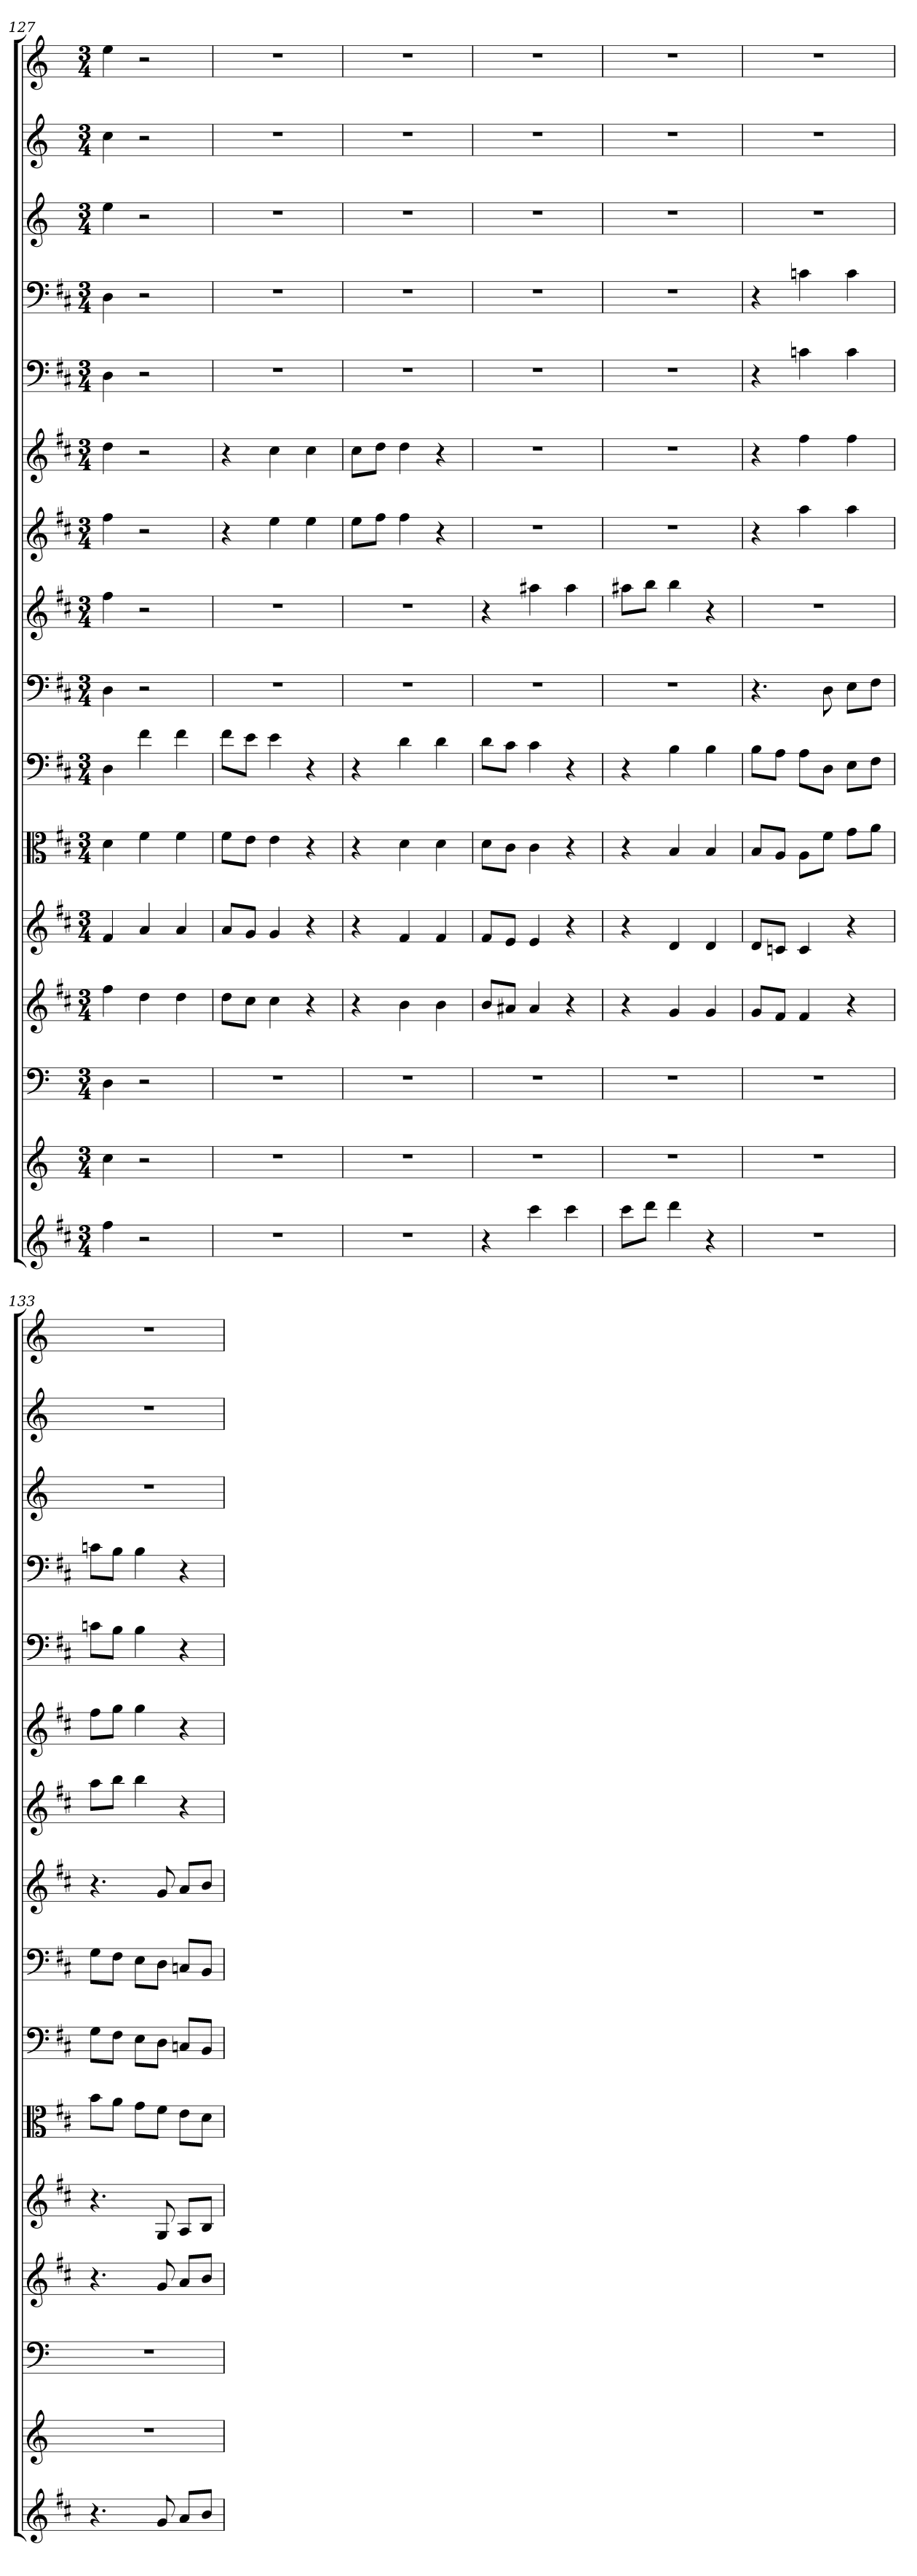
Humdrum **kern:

**kern	**kern	**kern	**kern	**kern	**kern	**kern	**kern	**kern	**kern	**kern	**kern	**kern	**kern	**kern	**kern
*part16	*part15	*part14	*part13	*part12	*part11	*part10	*part9	*part8	*part7	*part6	*part5	*part4	*part3	*part2	*part1
*staff16	*staff15	*staff14	*staff13	*staff12	*staff11	*staff10	*staff9	*staff8	*staff7	*staff6	*staff5	*staff4	*staff3	*staff2	*staff1
*	*	*clefF4	*	*	*clefC3	*clefF4	*clefF4	*	*	*	*clefF4	*clefF4	*	*	*
*k[f#c#]	*k[]	*k[]	*k[f#c#]	*k[f#c#]	*k[f#c#]	*k[f#c#]	*k[f#c#]	*k[f#c#]	*k[f#c#]	*k[f#c#]	*k[f#c#]	*k[f#c#]	*k[]	*k[]	*k[]
*M3/4	*M3/4	*M3/4	*M3/4	*M3/4	*M3/4	*M3/4	*M3/4	*M3/4	*M3/4	*M3/4	*M3/4	*M3/4	*M3/4	*M3/4	*M3/4
=127	=127	=127	=127	=127	=127	=127	=127	=127	=127	=127	=127	=127	=127	=127	=127
4ff#	4cc	4D	4ff#	4f#	4d	4D	4D	4ff#	4ff#	4dd	4D	4D	4ee	4cc	4ee
2r	2r	2r	4dd	4a	4f#	4f#	2r	2r	2r	2r	2r	2r	2r	2r	2r
.	.	.	4dd	4a	4f#	4f#	.	.	.	.	.	.	.	.	.
=128	=128	=128	=128	=128	=128	=128	=128	=128	=128	=128	=128	=128	=128	=128	=128
2.r	2.r	2.r	8ddL	8aL	8f#\L	8f#\L	2.r	2.r	4r	4r	2.r	2.r	2.r	2.r	2.r
.	.	.	8cc#J	8gJ	8e\J	8e\J	.	.	.	.	.	.	.	.	.
.	.	.	4cc#	4g	4e	4e	.	.	4ee	4cc#	.	.	.	.	.
.	.	.	4r	4r	4r	4r	.	.	4ee	4cc#	.	.	.	.	.
=129	=129	=129	=129	=129	=129	=129	=129	=129	=129	=129	=129	=129	=129	=129	=129
2.r	2.r	2.r	4r	4r	4r	4r	2.r	2.r	8eeL	8cc#L	2.r	2.r	2.r	2.r	2.r
.	.	.	.	.	.	.	.	.	8ff#J	8ddJ	.	.	.	.	.
.	.	.	4b	4f#	4d	4d	.	.	4ff#	4dd	.	.	.	.	.
.	.	.	4b	4f#	4d	4d	.	.	4r	4r	.	.	.	.	.
=130	=130	=130	=130	=130	=130	=130	=130	=130	=130	=130	=130	=130	=130	=130	=130
4r	2.r	2.r	8bL	8f#L	8d\L	8d\L	2.r	4r	2.r	2.r	2.r	2.r	2.r	2.r	2.r
.	.	.	8a#XJ	8eJ	8c#\J	8c#\J	.	.	.	.	.	.	.	.	.
4ccc#	.	.	4a#	4e	4c#	4c#	.	4aa#X	.	.	.	.	.	.	.
4ccc#	.	.	4r	4r	4r	4r	.	4aa#	.	.	.	.	.	.	.
=131	=131	=131	=131	=131	=131	=131	=131	=131	=131	=131	=131	=131	=131	=131	=131
8ccc#L	2.r	2.r	4r	4r	4r	4r	2.r	8aa#XL	2.r	2.r	2.r	2.r	2.r	2.r	2.r
8dddJ	.	.	.	.	.	.	.	8bbJ	.	.	.	.	.	.	.
4ddd	.	.	4g	4d	4B	4B	.	4bb	.	.	.	.	.	.	.
4r	.	.	4g	4d	4B	4B	.	4r	.	.	.	.	.	.	.
=132	=132	=132	=132	=132	=132	=132	=132	=132	=132	=132	=132	=132	=132	=132	=132
2.r	2.r	2.r	8gL	8dL	8B/L	8B\L	4.r	2.r	4r	4r	4r	4r	2.r	2.r	2.r
.	.	.	8f#J	8cnJ	8A/J	8A\J	.	.	.	.	.	.	.	.	.
.	.	.	4f#	4c	8A\L	8A\L	.	.	4aa	4ff#	4cn	4cn	.	.	.
.	.	.	.	.	8f#\J	8D\J	8D	.	.	.	.	.	.	.	.
.	.	.	4r	4r	8g\L	8E\L	8E\L	.	4aa	4ff#	4c	4c	.	.	.
.	.	.	.	.	8a\J	8F#\J	8F#\J	.	.	.	.	.	.	.	.
=133	=133	=133	=133	=133	=133	=133	=133	=133	=133	=133	=133	=133	=133	=133	=133
4.r	2.r	2.r	4.r	4.r	8b\L	8G\L	8G\L	4.r	8aaL	8ff#L	8cn\L	8cn\L	2.r	2.r	2.r
.	.	.	.	.	8a\J	8F#\J	8F#\J	.	8bbJ	8ggJ	8B\J	8B\J	.	.	.
.	.	.	.	.	8g\L	8E\L	8E\L	.	4bb	4gg	4B	4B	.	.	.
8g	.	.	8g	8G	8f#\J	8D\J	8D\J	8g	.	.	.	.	.	.	.
8aL	.	.	8aL	8AL	8e\L	8Cn/L	8Cn/L	8aL	4r	4r	4r	4r	.	.	.
8bJ	.	.	8bJ	8BJ	8d\J	8BB/J	8BB/J	8bJ	.	.	.	.	.	.	.
=	=	=	=	=	=	=	=	=	=	=	=	=	=	=	=
*-	*-	*-	*-	*-	*-	*-	*-	*-	*-	*-	*-	*-	*-	*-	*-
